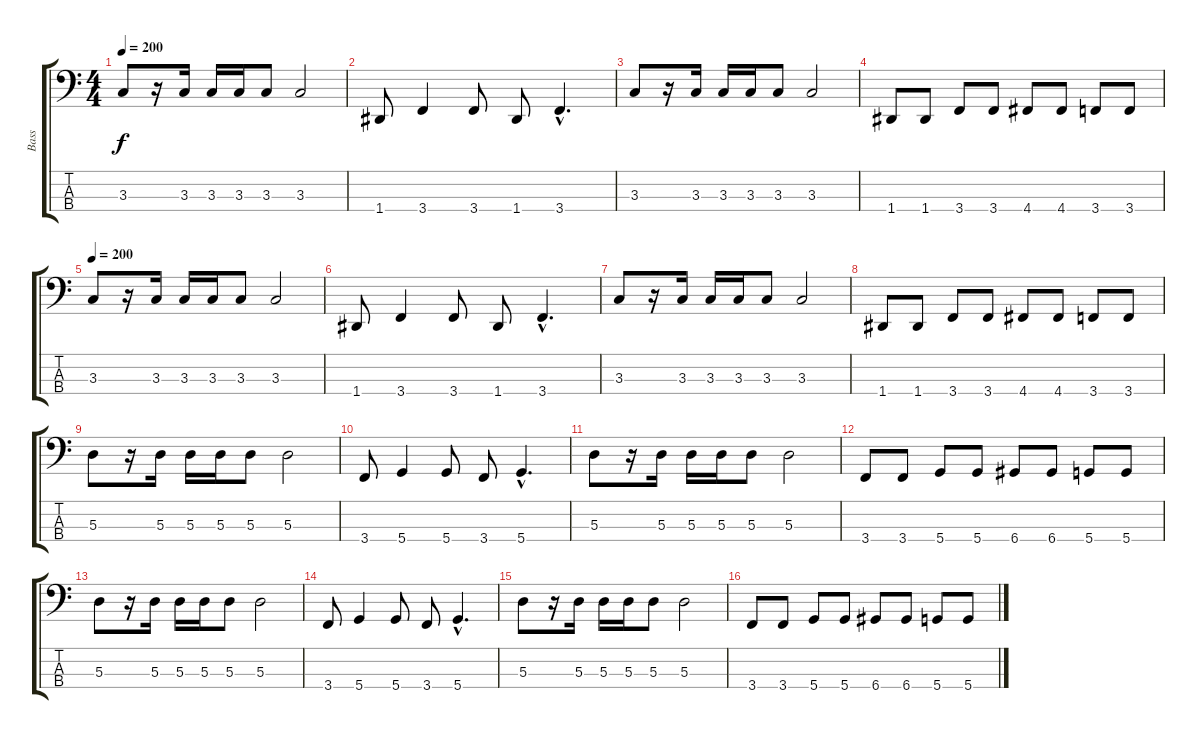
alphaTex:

\track ("Bass" "Bass") {instrument electricbasspick}
\staff {score tabs}
\tuning (G2 D2 A1 D1) {hide}
\ts (4 4)
\tempo 200
\clef f4
\ks c
3.3.8{dy f} r.16 3.3.16 3.3.16 3.3.16 3.3.8 3.3.2 |
1.4.8 3.4.4 3.4.8 1.4.8 3.4{hac}.4{d} |
3.3.8 r.16 3.3.16 3.3.16 3.3.16 3.3.8 3.3.2 |
1.4.8 1.4.8 3.4.8 3.4.8 4.4.8 4.4.8 3.4.8 3.4.8 |
\tempo 200
3.3.8 r.16 3.3.16 3.3.16 3.3.16 3.3.8 3.3.2 |
1.4.8 3.4.4 3.4.8 1.4.8 3.4{hac}.4{d} |
3.3.8 r.16 3.3.16 3.3.16 3.3.16 3.3.8 3.3.2 |
1.4.8 1.4.8 3.4.8 3.4.8 4.4.8 4.4.8 3.4.8 3.4.8 |
5.3.8 r.16 5.3.16 5.3.16 5.3.16 5.3.8 5.3.2 |
3.4.8 5.4.4 5.4.8 3.4.8 5.4{hac}.4{d} |
5.3.8 r.16 5.3.16 5.3.16 5.3.16 5.3.8 5.3.2 |
3.4.8 3.4.8 5.4.8 5.4.8 6.4.8 6.4.8 5.4.8 5.4.8 |
5.3.8 r.16 5.3.16 5.3.16 5.3.16 5.3.8 5.3.2 |
3.4.8 5.4.4 5.4.8 3.4.8 5.4{hac}.4{d} |
5.3.8 r.16 5.3.16 5.3.16 5.3.16 5.3.8 5.3.2 |
3.4.8 3.4.8 5.4.8 5.4.8 6.4.8 6.4.8 5.4.8 5.4.8
